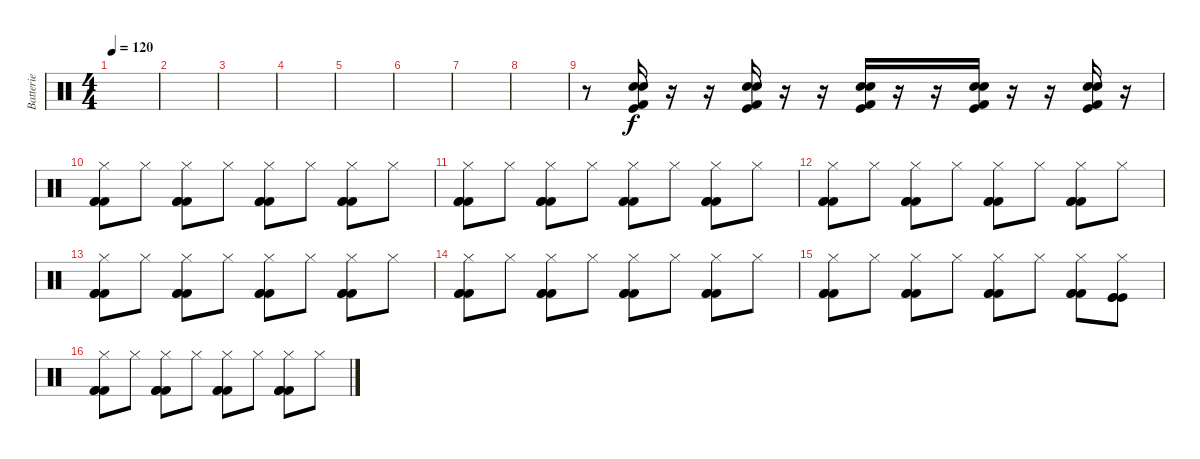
\track ("Batterie" "Batterie") {instrument percussion}
\staff {score}
\articulation defaults
\ts (4 4)
\tempo 120
\clef neutral
\ks c
|
|
|
|
|
|
|
|
r.8 ("Snare (hit) 2" "Electric Snare (hit)" "Kick (hit)" "Kick (hit) 2").16 r.16 r.16 ("Snare (hit) 2" "Electric Snare (hit)" "Kick (hit)" "Kick (hit) 2").16 r.16 r.16 ("Snare (hit) 2" "Electric Snare (hit)" "Kick (hit)" "Kick (hit) 2").16 r.16 r.16 ("Snare (hit) 2" "Electric Snare (hit)" "Kick (hit)" "Kick (hit) 2").16 r.16 r.16 ("Snare (hit) 2" "Electric Snare (hit)" "Kick (hit)" "Kick (hit) 2").16 r.16 |
("Hi-Hat (closed)" "Kick (hit) 2" "Kick (hit) 2" "Kick (hit) 2").8 "Hi-Hat (closed)".8 ("Hi-Hat (closed)" "Kick (hit) 2" "Kick (hit) 2" "Kick (hit) 2").8 "Hi-Hat (closed)".8 ("Hi-Hat (closed)" "Kick (hit) 2" "Kick (hit) 2" "Kick (hit) 2").8 "Hi-Hat (closed)".8 ("Hi-Hat (closed)" "Kick (hit) 2" "Kick (hit) 2" "Kick (hit) 2").8 "Hi-Hat (closed)".8 |
("Hi-Hat (closed)" "Kick (hit) 2" "Kick (hit) 2" "Kick (hit) 2").8 "Hi-Hat (closed)".8 ("Hi-Hat (closed)" "Kick (hit) 2" "Kick (hit) 2" "Kick (hit) 2").8 "Hi-Hat (closed)".8 ("Hi-Hat (closed)" "Kick (hit) 2" "Kick (hit) 2" "Kick (hit) 2").8 "Hi-Hat (closed)".8 ("Hi-Hat (closed)" "Kick (hit) 2" "Kick (hit) 2" "Kick (hit) 2").8 "Hi-Hat (closed)".8 |
("Hi-Hat (closed)" "Kick (hit) 2" "Kick (hit) 2" "Kick (hit) 2").8 "Hi-Hat (closed)".8 ("Hi-Hat (closed)" "Kick (hit) 2" "Kick (hit) 2" "Kick (hit) 2").8 "Hi-Hat (closed)".8 ("Hi-Hat (closed)" "Kick (hit) 2" "Kick (hit) 2" "Kick (hit) 2").8 "Hi-Hat (closed)".8 ("Hi-Hat (closed)" "Kick (hit) 2" "Kick (hit) 2" "Kick (hit) 2").8 "Hi-Hat (closed)".8 |
("Hi-Hat (closed)" "Kick (hit) 2" "Kick (hit) 2" "Kick (hit) 2").8 "Hi-Hat (closed)".8 ("Hi-Hat (closed)" "Kick (hit) 2" "Kick (hit) 2" "Kick (hit) 2").8 "Hi-Hat (closed)".8 ("Hi-Hat (closed)" "Kick (hit) 2" "Kick (hit) 2" "Kick (hit) 2").8 "Hi-Hat (closed)".8 ("Hi-Hat (closed)" "Kick (hit) 2" "Kick (hit) 2" "Kick (hit) 2").8 "Hi-Hat (closed)".8 |
("Hi-Hat (closed)" "Kick (hit) 2" "Kick (hit) 2" "Kick (hit) 2").8 "Hi-Hat (closed)".8 ("Hi-Hat (closed)" "Kick (hit) 2" "Kick (hit) 2" "Kick (hit) 2").8 "Hi-Hat (closed)".8 ("Hi-Hat (closed)" "Kick (hit) 2" "Kick (hit) 2" "Kick (hit) 2").8 "Hi-Hat (closed)".8 ("Hi-Hat (closed)" "Kick (hit) 2" "Kick (hit) 2" "Kick (hit) 2").8 "Hi-Hat (closed)".8 |
("Hi-Hat (closed)" "Kick (hit) 2" "Kick (hit) 2" "Kick (hit) 2").8 "Hi-Hat (closed)".8 ("Hi-Hat (closed)" "Kick (hit) 2" "Kick (hit) 2" "Kick (hit) 2").8 "Hi-Hat (closed)".8 ("Hi-Hat (closed)" "Kick (hit) 2" "Kick (hit) 2" "Kick (hit) 2").8 "Hi-Hat (closed)".8 ("Hi-Hat (closed)" "Kick (hit) 2" "Kick (hit) 2" "Kick (hit) 2").8 ("Hi-Hat (closed)" "Kick (hit)" "Kick (hit)" "Kick (hit)").8 |
("Hi-Hat (closed)" "Kick (hit) 2" "Kick (hit) 2" "Kick (hit) 2").8 "Hi-Hat (closed)".8 ("Hi-Hat (closed)" "Kick (hit) 2" "Kick (hit) 2" "Kick (hit) 2").8 "Hi-Hat (closed)".8 ("Hi-Hat (closed)" "Kick (hit) 2" "Kick (hit) 2" "Kick (hit) 2").8 "Hi-Hat (closed)".8 ("Hi-Hat (closed)" "Kick (hit) 2" "Kick (hit) 2" "Kick (hit) 2").8 "Hi-Hat (closed)".8
